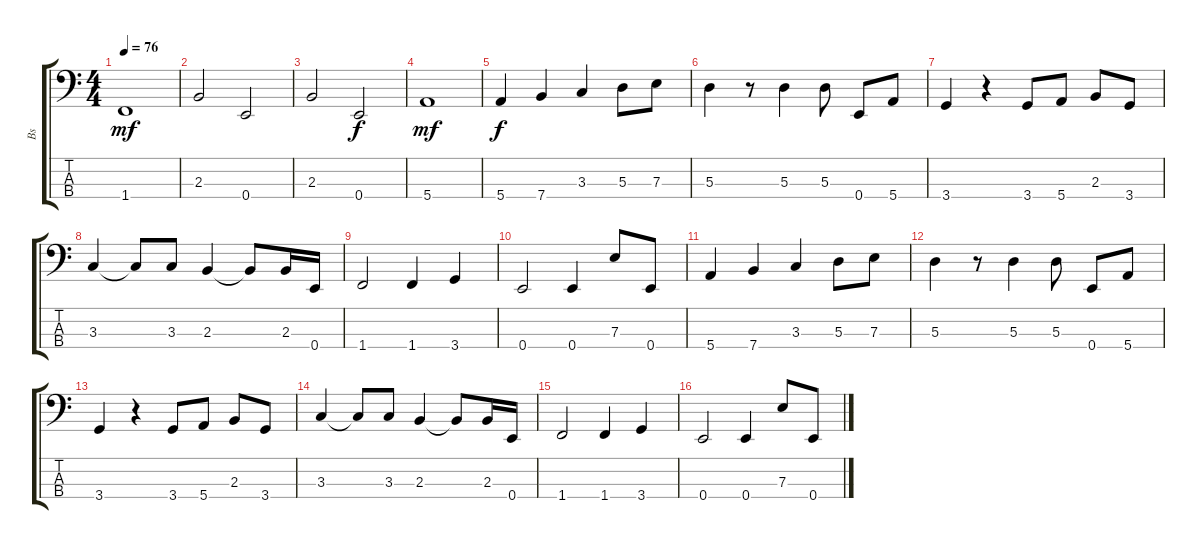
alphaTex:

\track ("Bs" "Bs") {instrument electricbassfinger}
\staff {score tabs}
\tuning (G2 D2 A1 E1) {hide}
\ts (4 4)
\tempo 76
\clef f4
\ks c
1.4.1{dy mf} |
2.3.2 0.4.2 |
2.3.2 0.4.2{dy f} |
5.4.1{dy mf} |
5.4.4{dy f} 7.4.4 3.3.4 5.3.8 7.3.8 |
5.3.4 r.8 5.3.4 5.3.8 0.4.8 5.4.8 |
3.4.4 r.4 3.4.8 5.4.8 2.3.8 3.4.8 |
3.3.4 3.3{t}.8 3.3.8 2.3.4 2.3{t}.8 2.3.16 0.4.16 |
1.4.2 1.4.4 3.4.4 |
0.4.2 0.4.4 7.3.8 0.4.8 |
5.4.4 7.4.4 3.3.4 5.3.8 7.3.8 |
5.3.4 r.8 5.3.4 5.3.8 0.4.8 5.4.8 |
3.4.4 r.4 3.4.8 5.4.8 2.3.8 3.4.8 |
3.3.4 3.3{t}.8 3.3.8 2.3.4 2.3{t}.8 2.3.16 0.4.16 |
1.4.2 1.4.4 3.4.4 |
0.4.2 0.4.4 7.3.8 0.4.8
